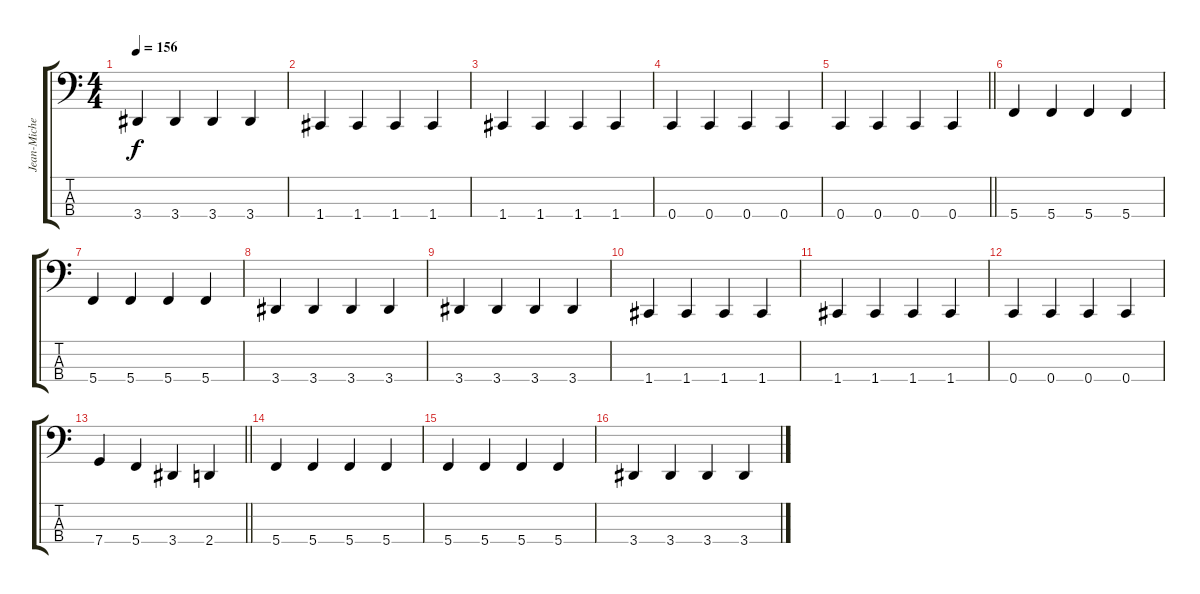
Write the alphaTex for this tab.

\track ("Jean-Michel Labadie" "Jean-Miche") {instrument electricbasspick}
\staff {score tabs}
\tuning (F2 C2 G1 C1) {hide}
\ts (4 4)
\tempo 156
\clef f4
\ks c
3.4.4{dy f} 3.4.4 3.4.4 3.4.4 |
1.4.4 1.4.4 1.4.4 1.4.4 |
1.4.4 1.4.4 1.4.4 1.4.4 |
0.4.4 0.4.4 0.4.4 0.4.4 |
\barLineRight lightlight
0.4.4 0.4.4 0.4.4 0.4.4 |
\section ("" "")
5.4.4 5.4.4 5.4.4 5.4.4 |
5.4.4 5.4.4 5.4.4 5.4.4 |
3.4.4 3.4.4 3.4.4 3.4.4 |
3.4.4 3.4.4 3.4.4 3.4.4 |
1.4.4 1.4.4 1.4.4 1.4.4 |
1.4.4 1.4.4 1.4.4 1.4.4 |
0.4.4 0.4.4 0.4.4 0.4.4 |
\barLineRight lightlight
7.4.4 5.4.4 3.4.4 2.4.4 |
\section ("" "")
5.4.4 5.4.4 5.4.4 5.4.4 |
5.4.4 5.4.4 5.4.4 5.4.4 |
3.4.4 3.4.4 3.4.4 3.4.4
